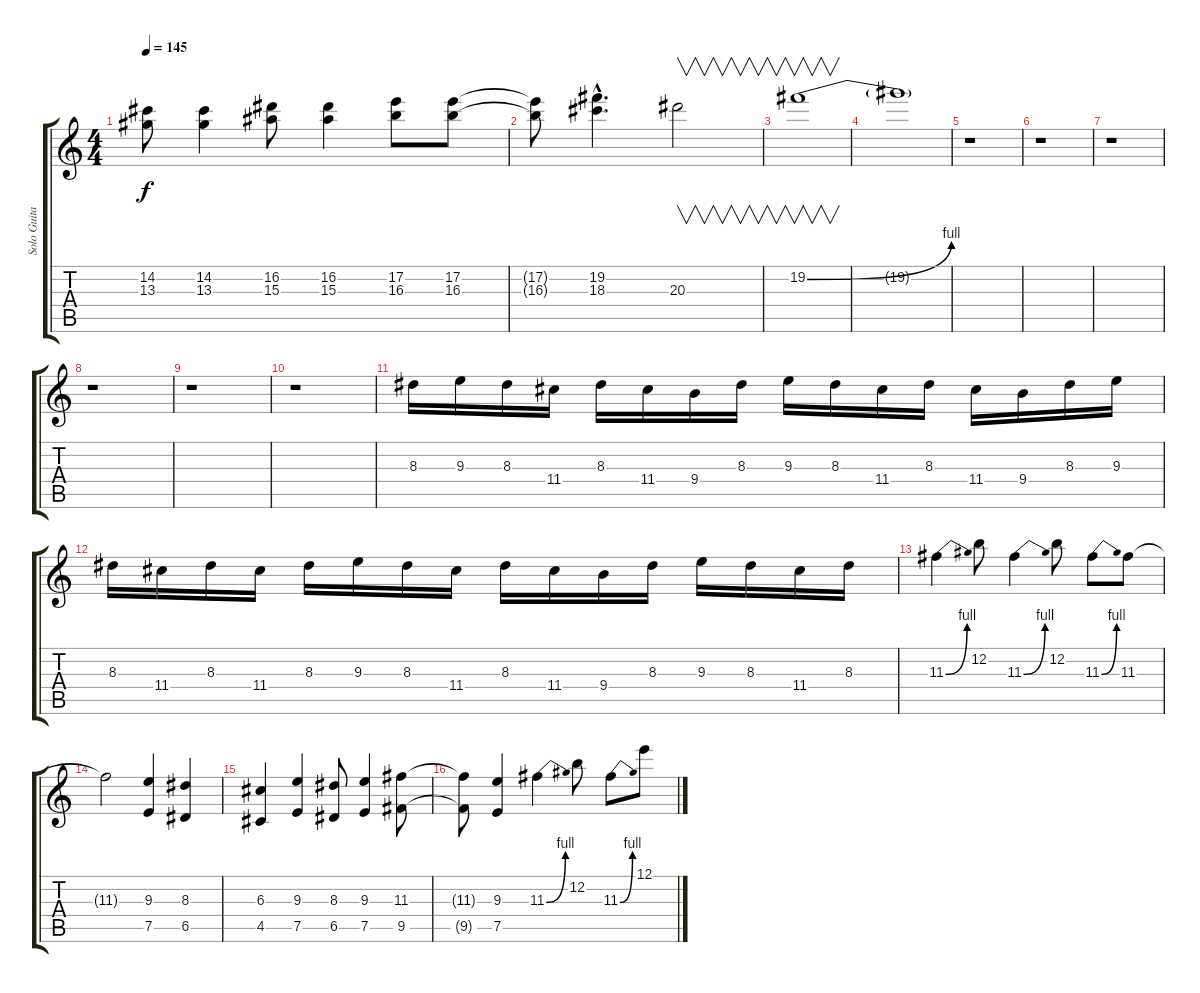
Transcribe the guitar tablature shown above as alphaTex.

\track ("Solo Guitar" "Solo Guita") {instrument distortionguitar}
\staff {score tabs}
\tuning (E4 B3 G3 D3 A2 E2) {hide}
\ts (4 4)
\tempo 145
\clef g2
\ks c
(14.2 13.3).8{dy f} (14.2 13.3).4 (16.2 15.3).8 (16.2 15.3).4 (17.2 16.3).8 (17.2 16.3).8 |
(17.2{t} 16.3{t}).8 (19.2{hac} 18.3{hac}).4{d} 20.3.2{v} |
19.2{be (bend 0 0 60 4)}.1{v} |
19.2{t}.1 |
r.1 |
r.1 |
r.1 |
r.1 |
r.1 |
r.1 |
8.3.16 9.3.16 8.3.16 11.4.16 8.3.16 11.4.16 9.4.16 8.3.16 9.3.16 8.3.16 11.4.16 8.3.16 11.4.16 9.4.16 8.3.16 9.3.16 |
8.3.16 11.4.16 8.3.16 11.4.16 8.3.16 9.3.16 8.3.16 11.4.16 8.3.16 11.4.16 9.4.16 8.3.16 9.3.16 8.3.16 11.4.16 8.3.16 |
11.3{be (bend 0 0 60 4)}.4 12.2.8 11.3{be (bend 0 0 60 4)}.4 12.2.8 11.3{be (bend 0 0 60 4)}.8 11.3.8 |
11.3{t}.2 (9.3 7.5).4 (8.3 6.5).4 |
(6.3 4.5).4 (9.3 7.5).4 (8.3 6.5).8 (9.3 7.5).4 (11.3 9.5).8 |
(11.3{t} 9.5{t}).8 (9.3 7.5).4 11.3{be (bend 0 0 60 4)}.4 12.2.8 11.3{be (bend 0 0 60 4)}.8 12.1.8
